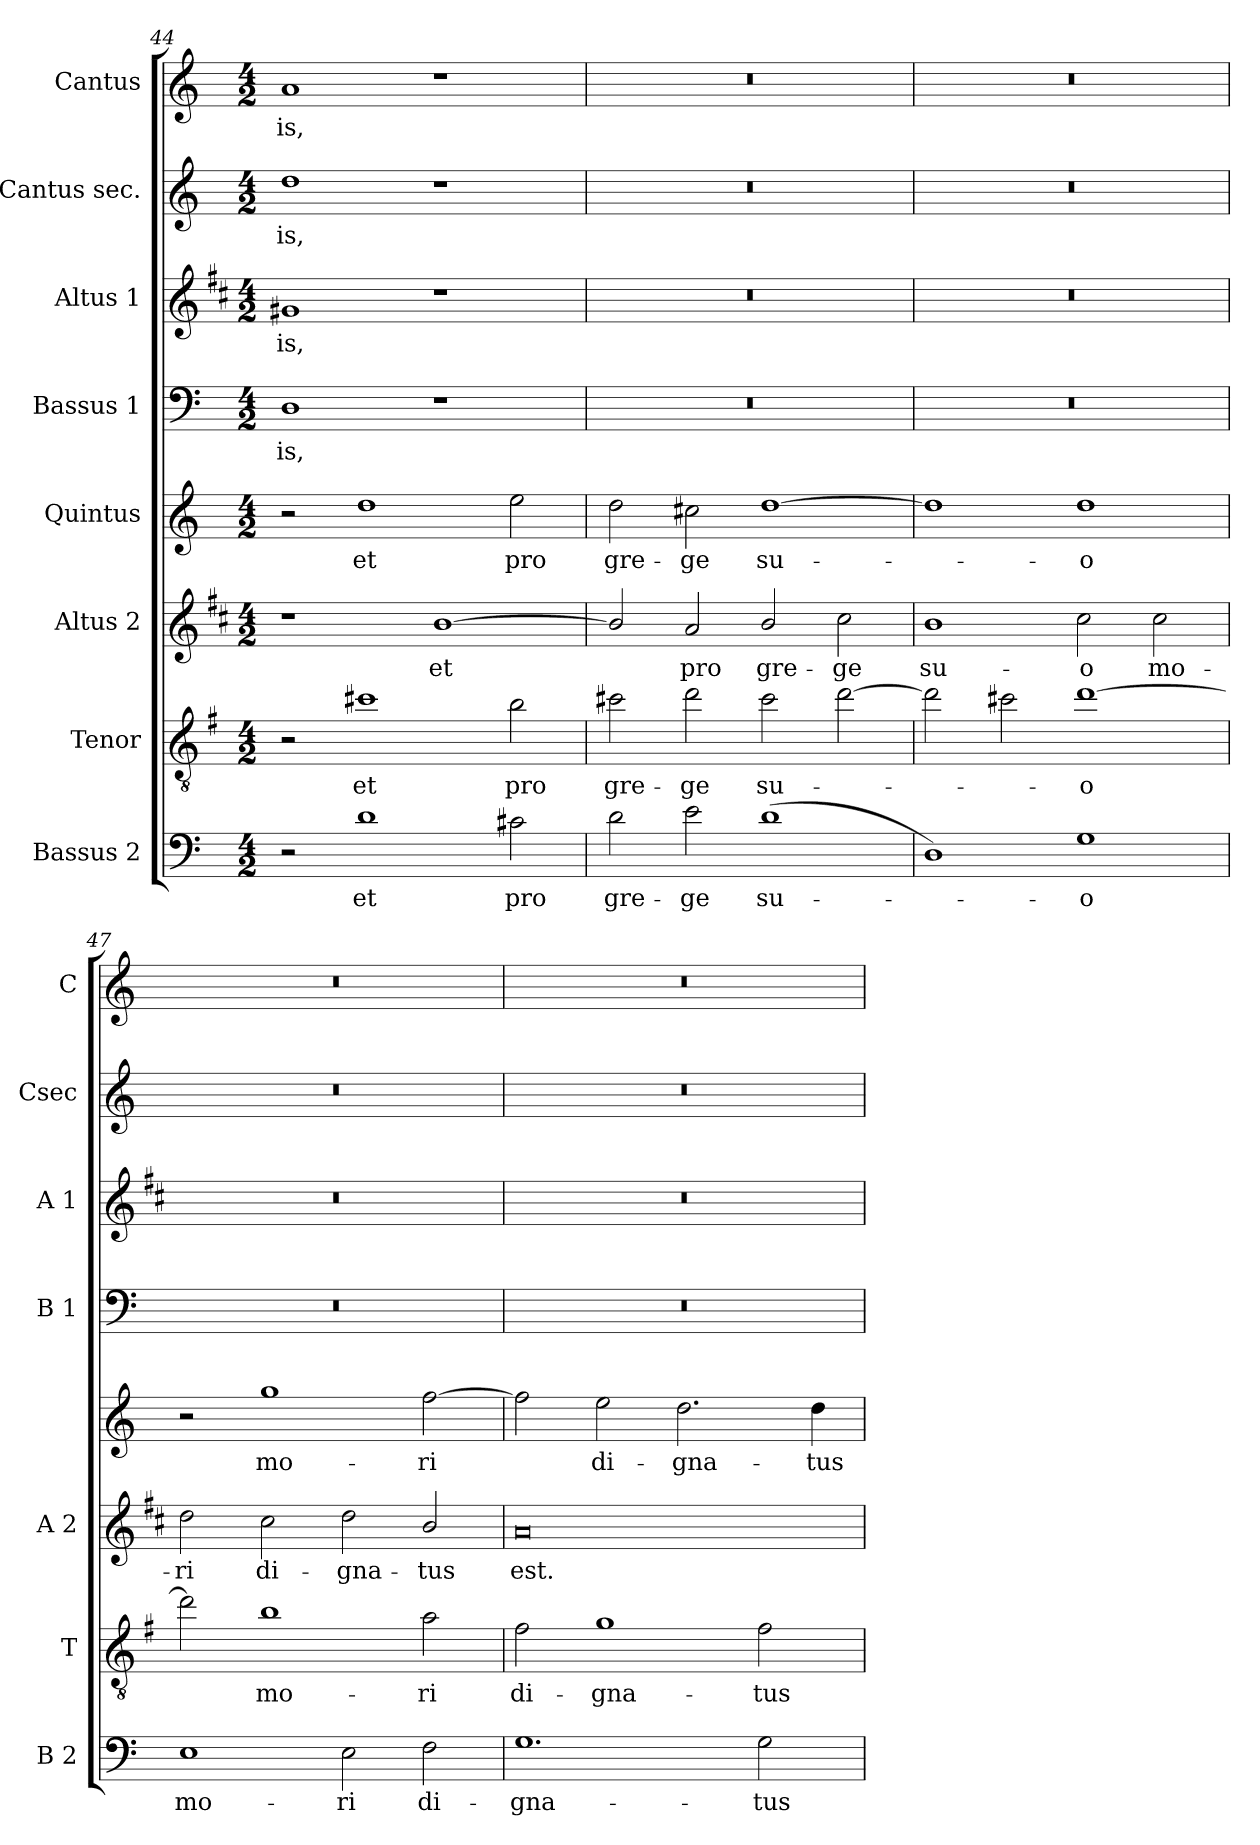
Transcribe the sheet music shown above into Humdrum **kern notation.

**kern	**text	**kern	**text	**kern	**text	**kern	**text	**kern	**text	**kern	**text	**kern	**text	**kern	**text
*part8	*part8	*part7	*part7	*part6	*part6	*part5	*part5	*part4	*part4	*part3	*part3	*part2	*part2	*part1	*part1
*staff8	*staff8	*staff7	*staff7	*staff6	*staff6	*staff5	*staff5	*staff4	*staff4	*staff3	*staff3	*staff2	*staff2	*staff1	*staff1
*I"Bassus 2	*	*I"Tenor	*	*I"Altus 2	*	*I"Quintus	*	*I"Bassus 1	*	*I"Altus 1	*	*I"Cantus sec.	*	*I"Cantus	*
*I'B 2	*	*I'T	*	*I'A 2	*	*	*	*I'B 1	*	*I'A 1	*	*I'Csec	*	*I'C	*
!!LO:PB:g=z
*clefF4	*	*clefGv2	*	*clefG2	*	*clefG2	*	*clefF4	*	*clefG2	*	*clefG2	*	*clefG2	*
*	*	*ITrd4c7	*	*ITrd1c2	*	*	*	*	*	*ITrd1c2	*	*	*	*	*
*k[]	*	*k[]	*	*k[]	*	*k[]	*	*k[]	*	*k[]	*	*k[]	*	*k[]	*
*C:	*	*C:	*	*C:	*	*C:	*	*C:	*	*C:	*	*C:	*	*C:	*
*M4/2	*	*M4/2	*	*M4/2	*	*M4/2	*	*M4/2	*	*M4/2	*	*M4/2	*	*M4/2	*
=44	=44	=44	=44	=44	=44	=44	=44	=44	=44	=44	=44	=44	=44	=44	=44
!	!	!	!	!	!	!	!	!	!LO:LY:b	!	!LO:LY:b	!	!LO:LY:b	!	!LO:LY:b
2r	.	2r	.	1r	.	2r	.	1D	-is,	1f#X	-is,	1dd	-is,	1a	-is,
!	!LO:LY:b	!	!LO:LY:b	!	!	!	!LO:LY:b	!	!	!	!	!	!	!	!
1d	et	1f#X	et	.	.	1dd	et	.	.	.	.	.	.	.	.
!	!	!	!	!	!LO:LY:b	!	!	!	!	!	!	!	!	!	!
.	.	.	.	[1a	et	.	.	1r	.	1r	.	1r	.	1r	.
!	!LO:LY:b	!	!LO:LY:b	!	!	!	!LO:LY:b	!	!	!	!	!	!	!	!
2c#X\	pro	2e\	pro	.	.	2ee\	pro	.	.	.	.	.	.	.	.
=45	=45	=45	=45	=45	=45	=45	=45	=45	=45	=45	=45	=45	=45	=45	=45
!	!LO:LY:b	!	!LO:LY:b	!	!	!	!LO:LY:b	!	!	!	!	!	!	!	!
2d\	gre-	2f#X\	gre-	2a/]	.	2dd\	gre-	0r	.	0r	.	0r	.	0r	.
!	!LO:LY:b	!	!LO:LY:b	!	!LO:LY:b	!	!LO:LY:b	!	!	!	!	!	!	!	!
2e\	-ge	2g\	-ge	2g/	pro	2cc#X\	-ge	.	.	.	.	.	.	.	.
!	!LO:LY:b	!	!LO:LY:b	!	!LO:LY:b	!	!LO:LY:b	!	!	!	!	!	!	!	!
(>1d	su-	2f#\	su-	2a/	gre-	[1dd	su-	.	.	.	.	.	.	.	.
!	!	!	!	!	!LO:LY:b	!	!	!	!	!	!	!	!	!	!
.	.	[2g\	.	2b\	-ge	.	.	.	.	.	.	.	.	.	.
=46	=46	=46	=46	=46	=46	=46	=46	=46	=46	=46	=46	=46	=46	=46	=46
!	!	!	!	!	!LO:LY:b	!	!	!	!	!	!	!	!	!	!
1D)	.	2g\]	.	1a	su-	1dd]	.	0r	.	0r	.	0r	.	0r	.
.	.	2f#X\	.	.	.	.	.	.	.	.	.	.	.	.	.
!	!LO:LY:b	!	!LO:LY:b	!	!LO:LY:b	!	!LO:LY:b	!	!	!	!	!	!	!	!
1G	-o	[1g	-o	2b\	-o	1dd	-o	.	.	.	.	.	.	.	.
!	!	!	!	!	!LO:LY:b	!	!	!	!	!	!	!	!	!	!
.	.	.	.	2b\	mo-	.	.	.	.	.	.	.	.	.	.
=47	=47	=47	=47	=47	=47	=47	=47	=47	=47	=47	=47	=47	=47	=47	=47
!	!LO:LY:b	!	!	!	!LO:LY:b	!	!	!	!	!	!	!	!	!	!
1E	mo-	2g\]	.	2cc\	-ri	2r	.	0r	.	0r	.	0r	.	0r	.
!	!	!	!LO:LY:b	!	!LO:LY:b	!	!LO:LY:b	!	!	!	!	!	!	!	!
.	.	1e	mo-	2b\	di-	1gg	mo-	.	.	.	.	.	.	.	.
!	!LO:LY:b	!	!	!	!LO:LY:b	!	!	!	!	!	!	!	!	!	!
2E\	-ri	.	.	2cc\	-gna-	.	.	.	.	.	.	.	.	.	.
!	!LO:LY:b	!	!LO:LY:b	!	!LO:LY:b	!	!LO:LY:b	!	!	!	!	!	!	!	!
2F\	di-	2d\	-ri	2a/	-tus	[2ff\	-ri	.	.	.	.	.	.	.	.
=48	=48	=48	=48	=48	=48	=48	=48	=48	=48	=48	=48	=48	=48	=48	=48
!	!LO:LY:b	!	!LO:LY:b	!	!LO:LY:b	!	!	!	!	!	!	!	!	!	!
1.G	-gna-	2B\	di-	0g	est.	2ff\]	.	0r	.	0r	.	0r	.	0r	.
!	!	!	!LO:LY:b	!	!	!	!LO:LY:b	!	!	!	!	!	!	!	!
.	.	1c	-gna-	.	.	2ee\	di-	.	.	.	.	.	.	.	.
!	!	!	!	!	!	!	!LO:LY:b	!	!	!	!	!	!	!	!
.	.	.	.	.	.	2.dd\	-gna-	.	.	.	.	.	.	.	.
!	!LO:LY:b	!	!LO:LY:b	!	!	!	!	!	!	!	!	!	!	!	!
2G\	-tus	2B\	-tus	.	.	.	.	.	.	.	.	.	.	.	.
!	!	!	!	!	!	!	!LO:LY:b	!	!	!	!	!	!	!	!
.	.	.	.	.	.	4dd\	-tus	.	.	.	.	.	.	.	.
=	=	=	=	=	=	=	=	=	=	=	=	=	=	=	=
*-	*-	*-	*-	*-	*-	*-	*-	*-	*-	*-	*-	*-	*-	*-	*-
